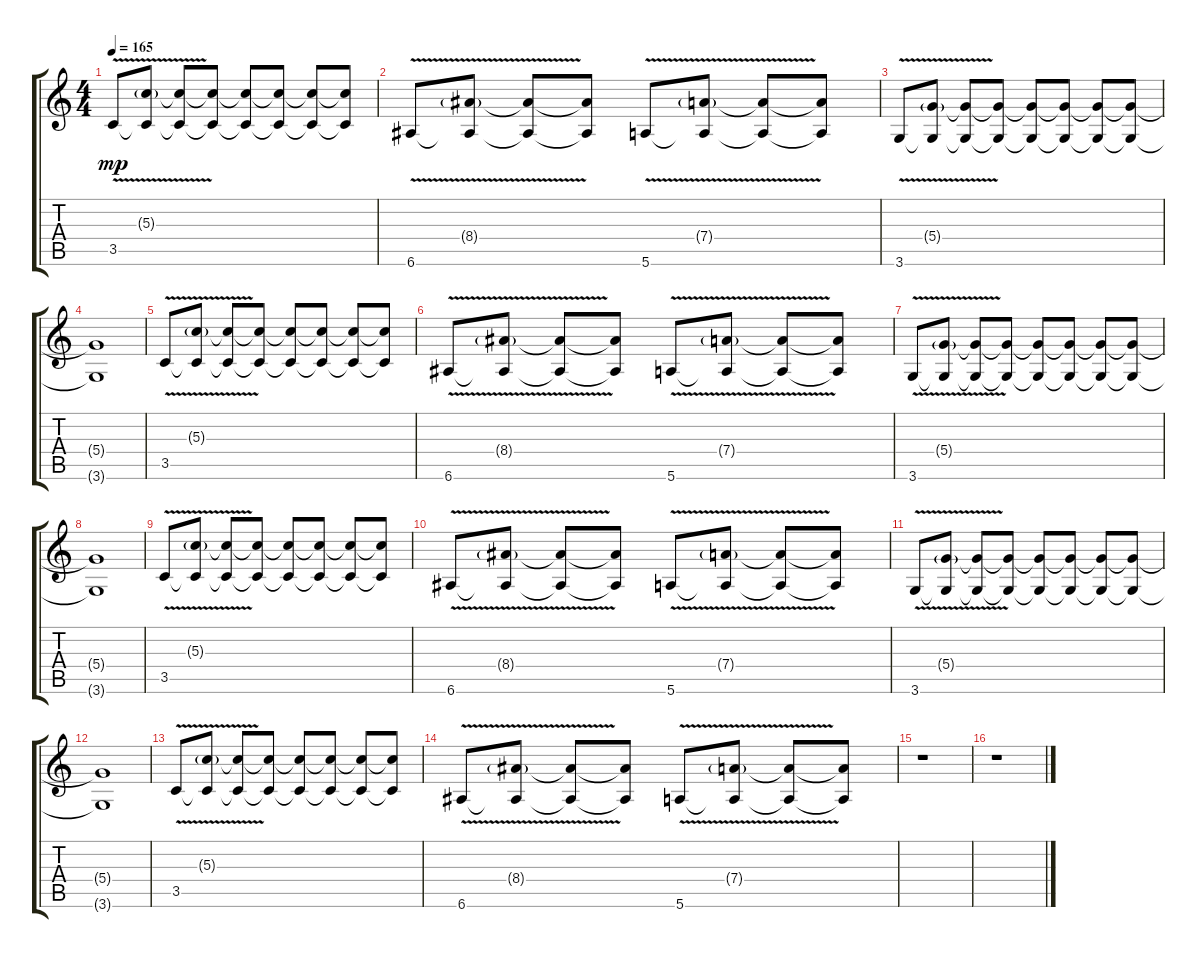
\track "" {instrument distortionguitar}
\staff {score tabs}
\tuning (E4 B3 G3 D3 A2 E2) {hide}
\ts (4 4)
\tempo 165
\clef g2
\ks c
3.5{v}.8{dy mp} (5.3{v g} 3.5{t}).8 (5.3{t} 3.5{t}).8 (5.3{t} 3.5{t}).8 (5.3{t} 3.5{t}).8 (5.3{t} 3.5{t}).8 (5.3{t} 3.5{t}).8 (5.3{t} 3.5{t}).8 |
6.6{v}.8 (8.4{v g} 6.6{t}).8 (8.4{t} 6.6{t}).8 (8.4{t} 6.6{t}).8 5.6{v}.8 (7.4{v g} 5.6{t}).8 (7.4{t} 5.6{t}).8 (7.4{t} 5.6{t}).8 |
3.6{v}.8 (5.4{v g} 3.6{t}).8 (5.4{t} 3.6{t}).8 (5.4{t} 3.6{t}).8 (5.4{t} 3.6{t}).8 (5.4{t} 3.6{t}).8 (5.4{t} 3.6{t}).8 (5.4{t} 3.6{t}).8 |
(5.4{t} 3.6{t}).1 |
3.5{v}.8 (5.3{v g} 3.5{t}).8 (5.3{t} 3.5{t}).8 (5.3{t} 3.5{t}).8 (5.3{t} 3.5{t}).8 (5.3{t} 3.5{t}).8 (5.3{t} 3.5{t}).8 (5.3{t} 3.5{t}).8 |
6.6{v}.8 (8.4{v g} 6.6{t}).8 (8.4{t} 6.6{t}).8 (8.4{t} 6.6{t}).8 5.6{v}.8 (7.4{v g} 5.6{t}).8 (7.4{t} 5.6{t}).8 (7.4{t} 5.6{t}).8 |
3.6{v}.8 (5.4{v g} 3.6{t}).8 (5.4{t} 3.6{t}).8 (5.4{t} 3.6{t}).8 (5.4{t} 3.6{t}).8 (5.4{t} 3.6{t}).8 (5.4{t} 3.6{t}).8 (5.4{t} 3.6{t}).8 |
(5.4{t} 3.6{t}).1 |
3.5{v}.8 (5.3{v g} 3.5{t}).8 (5.3{t} 3.5{t}).8 (5.3{t} 3.5{t}).8 (5.3{t} 3.5{t}).8 (5.3{t} 3.5{t}).8 (5.3{t} 3.5{t}).8 (5.3{t} 3.5{t}).8 |
6.6{v}.8 (8.4{v g} 6.6{t}).8 (8.4{t} 6.6{t}).8 (8.4{t} 6.6{t}).8 5.6{v}.8 (7.4{v g} 5.6{t}).8 (7.4{t} 5.6{t}).8 (7.4{t} 5.6{t}).8 |
3.6{v}.8 (5.4{v g} 3.6{t}).8 (5.4{t} 3.6{t}).8 (5.4{t} 3.6{t}).8 (5.4{t} 3.6{t}).8 (5.4{t} 3.6{t}).8 (5.4{t} 3.6{t}).8 (5.4{t} 3.6{t}).8 |
(5.4{t} 3.6{t}).1 |
3.5{v}.8 (5.3{v g} 3.5{t}).8 (5.3{t} 3.5{t}).8 (5.3{t} 3.5{t}).8 (5.3{t} 3.5{t}).8 (5.3{t} 3.5{t}).8 (5.3{t} 3.5{t}).8 (5.3{t} 3.5{t}).8 |
6.6{v}.8 (8.4{v g} 6.6{t}).8 (8.4{t} 6.6{t}).8 (8.4{t} 6.6{t}).8 5.6{v}.8 (7.4{v g} 5.6{t}).8 (7.4{t} 5.6{t}).8 (7.4{t} 5.6{t}).8 |
r.1 |
r.1
